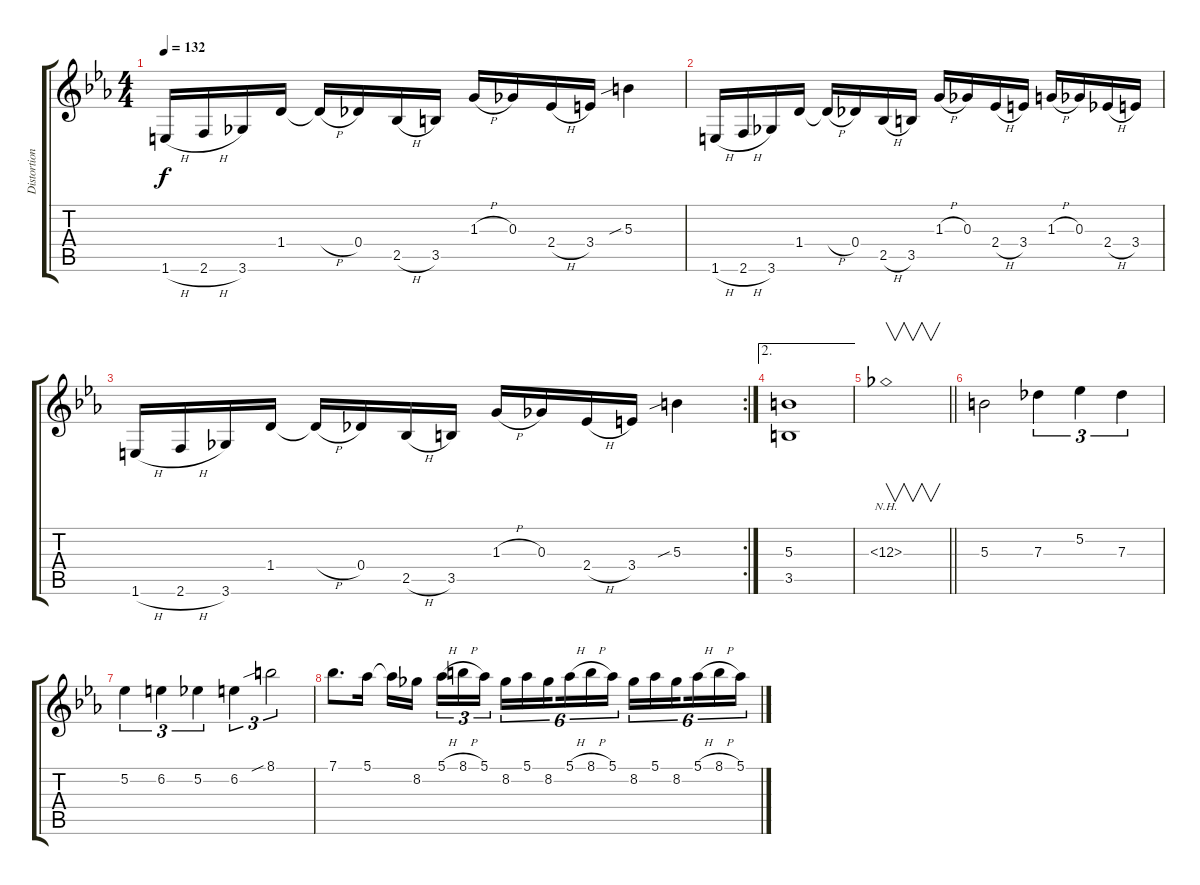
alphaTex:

\track ("Distortion" "Distortion") {instrument distortionguitar}
\staff {score tabs}
\tuning (Eb4 Bb3 Gb3 Db3 Ab2 Eb2) {hide}
\ts (4 4)
\tempo 132
\clef g2
\ks eb
1.6{h}.16{dy f} 2.6{h}.16 3.6.16 1.4.16 1.4{h t}.16 0.4.16 2.5{h}.16 3.5.16 1.3{h}.16 0.3.16 2.4{h}.16 3.4.16 5.3{sib}.4 |
1.6{h}.16 2.6{h}.16 3.6.16 1.4.16 1.4{h t}.16 0.4.16 2.5{h}.16 3.5.16 1.3{h}.16 0.3.16 2.4{h}.16 3.4.16 1.3{h}.16 0.3.16 2.4{h}.16 3.4.16 |
\rc 2
1.6{h}.16 2.6{h}.16 3.6.16 1.4.16 1.4{h t}.16 0.4.16 2.5{h}.16 3.5.16 1.3{h}.16 0.3.16 2.4{h}.16 3.4.16 5.3{sib}.4 |
\ae 2
(5.3 3.5).1 |
\barLineRight lightlight
12.3{nh}.1{v} |
\section ("" " ")
5.3.2 7.3.4{tu (3 2)} 5.2.4{tu (3 2)} 7.3.4{tu (3 2)} |
5.2.4{tu (3 2)} 6.2.4{tu (3 2)} 5.2.4{tu (3 2)} 6.2.4{tu (3 2)} 8.1{sib}.2{tu (3 2)} |
7.1.8{d} 5.1.16 5.1{t}.16 8.2.16{beam splitsecondary} 5.1{h}.16{tu (3 2)} 8.1{h}.16{tu (3 2)} 5.1.16{tu (3 2)} 8.2.16{tu (6 4)} 5.1.16{tu (6 4)} 8.2.16{tu (6 4) beam splitsecondary} 5.1{h}.16{tu (6 4)} 8.1{h}.16{tu (6 4)} 5.1.16{tu (6 4)} 8.2.16{tu (6 4)} 5.1.16{tu (6 4)} 8.2.16{tu (6 4) beam splitsecondary} 5.1{h}.16{tu (6 4)} 8.1{h}.16{tu (6 4)} 5.1.16{tu (6 4)}
